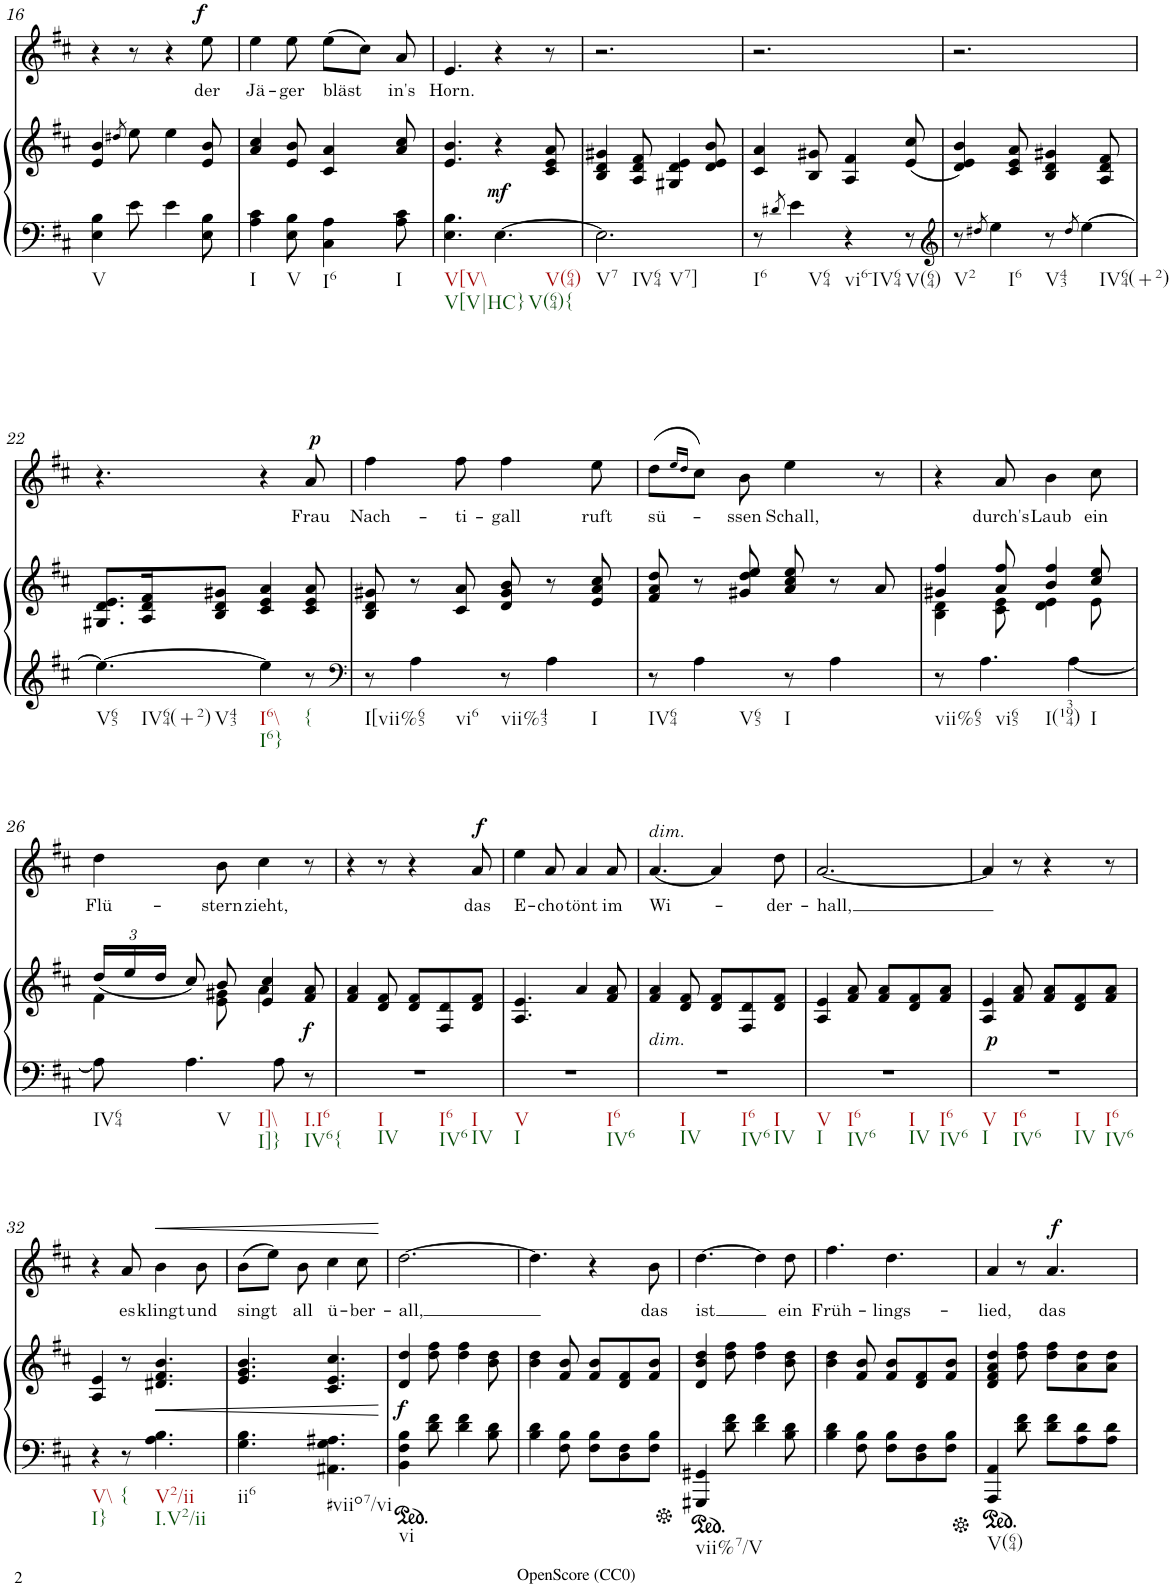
**kern	**kern	**dynam	**kern	**text	**dynam
*part2	*part2	*part2	*part1	*part1	*part1
*staff3	*staff2	*staff2/3	*staff1	*staff1	*staff1
*I"Piano	*	*	*I"Voice	*	*
*I'Pno	*	*	*	*	*
!!LO:PB:g=z
*clefF4	*clefG2	*	*clefG2	*	*
*k[f#c#]	*k[f#c#]	*	*k[f#c#]	*	*
*M6/8	*M6/8	*	*M6/8	*	*
=16	=16	=16	=16	=16	=16
!LO:TX:b:t=V	!	!	!	!	!
4E\ 4B\	4e/ 4b/	.	4r	.	.
.	8qdd#X/	.	.	.	.
8e\	8ee\	.	8r	.	.
4e\	4ee\	.	4r	.	.
!	!	!	!	!LO:LY:b	!LO:DY:a
8E\ 8B\	8e/ 8b/	.	8ee\	der	f
=17	=17	=17	=17	=17	=17
!LO:TX:b:t=I	!	!	!	!	!
!	!	!	!	!LO:LY:b	!
4A\ 4c#\	4a/ 4cc#/	.	4ee\	Jä-	.
!LO:TX:b:t=V	!	!	!	!	!
!	!	!	!	!LO:LY:b	!
8E\ 8B\	8e/ 8b/	.	8ee\	-ger	.
!LO:TX:b:t=I6	!	!	!	!	!
!	!	!	!	!LO:LY:b	!
4C#\ 4A\	4c#/ 4a/	.	(8ee\L	bläst	.
.	.	.	8cc#\J)	.	.
!LO:TX:b:t=I	!	!	!	!	!
!	!	!	!	!LO:LY:b	!
8A\ 8c#\	8a/ 8cc#/	.	8a/	in's	.
=18	=18	=18	=18	=18	=18
!LO:TX:b:t=V[V\\	!	!	!	!	!
!LO:TX:b:t=V[V|HC}	!	!	!	!	!
!	!	!	!	!LO:LY:b	!
4.E\ 4.B\	4.e/ 4.b/	.	4.e/	Horn.	.
!LO:TX:b:t=V(64)	!	!	!	!	!
!LO:TX:b:t=V(64){	!	!	!	!	!
!	!	!LO:DY:b	!	!	!
[4.E\	4r	mf	4r	.	.
.	8c#/ 8e/ 8a/	.	8r	.	.
=19	=19	=19	=19	=19	=19
!LO:TX:b:t=V7	!	!	!	!	!
!LO:TX:b:t=IV64	!	!	!	!	!
!LO:TX:b:t=V7]	!	!	!	!	!
2.E\]	4B/ 4d/ 4g#X/	.	2.r	.	.
.	8A/ 8d/ 8f#/	.	.	.	.
.	4G#X/ 4d/ 4e/	.	.	.	.
.	8d/ 8e/ 8b/	.	.	.	.
=20	=20	=20	=20	=20	=20
!LO:TX:b:t=I6	!	!	!	!	!
8r	4c#/ 4a/	.	2.r	.	.
8qd#X/	.	.	.	.	.
!LO:TX:b:t=V64	!	!	!	!	!
4e\	.	.	.	.	.
.	8B/ 8g#X/	.	.	.	.
!LO:TX:b:t=vi6-IV64	!	!	!	!	!
4r	4A/ 4f#/	.	.	.	.
!LO:TX:b:t=V(64)	!	!	!	!	!
8r	(8e/ 8cc#/	.	.	.	.
=21	=21	=21	=21	=21	=21
*clefG2	*	*	*	*	*
!LO:TX:b:t=V2	!	!	!	!	!
8r	4d/ 4e/ 4b/)	.	2.r	.	.
8qdd#X/	.	.	.	.	.
!LO:TX:b:t=I6	!	!	!	!	!
4ee\	.	.	.	.	.
.	8c#/ 8e/ 8a/	.	.	.	.
!LO:TX:b:t=V43	!	!	!	!	!
8r	4B/ 4d/ 4g#X/	.	.	.	.
8qdd#/	.	.	.	.	.
!LO:TX:b:t=IV64(+2)	!	!	!	!	!
[>4ee\	.	.	.	.	.
.	8A/ 8d/ 8f#/	.	.	.	.
!!LO:LB:g=z
=22	=22	=22	=22	=22	=22
!LO:TX:b:t=V65	!	!	!	!	!
!LO:TX:b:t=IV64(+2)	!	!	!	!	!
!LO:TX:b:t=V43	!	!	!	!	!
4.ee\_	8.G#X/ 8.d/ 8.e/L	.	4.r	.	.
.	16A/ 16d/ 16f#/K	.	.	.	.
.	8B/ 8d/ 8g#X/J	.	.	.	.
!LO:TX:b:t=I6\\	!	!	!	!	!
!LO:TX:b:t=I6}	!	!	!	!	!
4ee\]	4c#/ 4e/ 4a/	.	4r	.	.
!LO:TX:b:t={	!	!	!	!	!
!	!	!	!	!LO:LY:b	!LO:DY:a
8r	8c#/ 8e/ 8a/	.	8a/	Frau	p
=23	=23	=23	=23	=23	=23
*clefF4	*	*	*	*	*
!LO:TX:b:t=I[vii%65	!	!	!	!	!
!	!	!	!	!LO:LY:b	!
8r	8B/ 8d/ 8g#X/	.	4ff#\	Nach-	.
!LO:TX:b:t=vi6	!	!	!	!	!
4A\	8r	.	.	.	.
!	!	!	!	!LO:LY:b	!
.	8c#/ 8a/	.	8ff#\	-ti-	.
!LO:TX:b:t=vii%43	!	!	!	!	!
!	!	!	!	!LO:LY:b	!
8r	8d/ 8g#/ 8b/	.	4ff#\	-gall	.
!LO:TX:b:t=I	!	!	!	!	!
4A\	8r	.	.	.	.
!	!	!	!	!LO:LY:b	!
.	8e/ 8a/ 8cc#/	.	8ee\	ruft	.
=24	=24	=24	=24	=24	=24
!LO:TX:b:t=IV64	!	!	!	!	!
!	!	!	!	!LO:LY:b	!
8r	8f#/ 8a/ 8dd/	.	(8dd\L	sü-	.
.	.	.	16qee/LL	.	.
.	.	.	16qdd/JJ	.	.
!LO:TX:b:t=V65	!	!	!	!	!
4A\	8r	.	8cc#\J)	.	.
!	!	!	!	!LO:LY:b	!
.	8g#X/ 8dd/ 8ee/	.	8b\	-ssen	.
!LO:TX:b:t=I	!	!	!	!	!
!	!	!	!	!LO:LY:b	!
8r	8a/ 8cc#/ 8ee/	.	4ee\	Schall,	.
4A\	8r	.	.	.	.
.	8a/	.	8r	.	.
=25	=25	=25	=25	=25	=25
*	*^	*	*	*	*
!LO:TX:b:t=vii%65	!	!	!	!	!	!
8r	4g#X/ 4ff#/	4B\ 4d\	.	4r	.	.
!LO:TX:b:t=vi65	!	!	!	!	!	!
!LO:TX:b:t=I(1394)	!	!	!	!	!	!
4.A\	.	.	.	.	.	.
!	!	!	!	!	!LO:LY:b	!
.	8a/ 8ff#/	8c#\ 8e\	.	8a/	durch's	.
!	!	!	!	!	!LO:LY:b	!
.	4b/ 4ff#/	4d\ 4e\	.	4b\	Laub	.
!LO:TX:b:t=I	!	!	!	!	!	!
[<4A\	.	.	.	.	.	.
!	!	!	!	!	!LO:LY:b	!
.	8cc#/ 8ee/	8e\	.	8cc#\	ein	.
!!LO:LB:g=z
=26	=26	=26	=26	=26	=26	=26
*	*Xbrackettup	*	*	*	*	*
!LO:TX:b:t=IV64	!	!	!	!	!	!
!	!	!	!	!	!LO:LY:b	!
8A\]	(<24dd/LL	4f#\	.	4dd\	Flü-	.
.	24ee/	.	.	.	.	.
.	24dd/JJ	.	.	.	.	.
!LO:TX:b:t=V	!	!	!	!	!	!
!LO:TX:b:t=I]\\	!	!	!	!	!	!
!LO:TX:b:t=I]}	!	!	!	!	!	!
4.A\	8cc#/)	.	.	.	.	.
!	!	!	!	!	!LO:LY:b	!
.	8b/	8e\ 8g#X\	.	8b\	-stern	.
!	!	!	!	!	!LO:LY:b	!
.	4e/ 4cc#/	4a\	.	4cc#\	zieht,	.
8A\	.	.	.	.	.	.
!LO:TX:b:t=I.I6	!	!	!	!	!	!
!LO:TX:b:t=IV6{	!	!	!	!	!	!
!	!	!	!LO:DY:b	!	!	!
8r	8f#/ 8a/	8ryy	f	8r	.	.
=27	=27	=27	=27	=27	=27	=27
!LO:TX:b:t=I	!	!	!	!	!	!
!LO:TX:b:t=IV	!	!	!	!	!	!
!LO:TX:b:t=I6	!	!	!	!	!	!
!LO:TX:b:t=IV6	!	!	!	!	!	!
!LO:TX:b:t=I	!	!	!	!	!	!
!LO:TX:b:t=IV	!	!	!	!	!	!
*	*v	*v	*	*	*	*
2.r	4f#/ 4a/	.	4r	.	.
.	8d/ 8f#/	.	8r	.	.
.	8d/ 8f#/L	.	4r	.	.
.	8F#/ 8d/	.	.	.	.
!	!	!	!	!LO:LY:b	!LO:DY:a
.	8d/ 8f#/J	.	8a/	das	f
=28	=28	=28	=28	=28	=28
!LO:TX:b:t=V	!	!	!	!	!
!LO:TX:b:t=I	!	!	!	!	!
!LO:TX:b:t=I6	!	!	!	!	!
!LO:TX:b:t=IV6	!	!	!	!	!
!	!	!	!	!LO:LY:b	!
2.r	4.A/ 4.e/	.	4ee\	E-	.
!	!	!	!	!LO:LY:b	!
.	.	.	8a/	-cho	.
!	!	!	!	!LO:LY:b	!
.	4a/	.	4a/	tönt	.
!	!	!	!	!LO:LY:b	!
.	8f#/ 8a/	.	8a/	im	.
=29	=29	=29	=29	=29	=29
!	!	!	!LO:TX:a:i:t=dim.	!	!
!	!LO:TX:b:i:t=dim.	!	!	!	!
!LO:TX:b:t=I	!	!	!	!	!
!LO:TX:b:t=IV	!	!	!	!	!
!LO:TX:b:t=I6	!	!	!	!	!
!LO:TX:b:t=IV6	!	!	!	!	!
!LO:TX:b:t=I	!	!	!	!	!
!LO:TX:b:t=IV	!	!	!	!	!
!	!	!	!	!LO:LY:b	!
2.r	4f#/ 4a/	.	[4.a/	Wi-	.
.	8d/ 8f#/	.	.	.	.
.	8d/ 8f#/L	.	4a/]	.	.
.	8F#/ 8d/	.	.	.	.
!	!	!	!	!LO:LY:b	!
.	8d/ 8f#/J	.	8dd\	-der-	.
=30	=30	=30	=30	=30	=30
!LO:TX:b:t=V	!	!	!	!	!
!LO:TX:b:t=I	!	!	!	!	!
!LO:TX:b:t=I6	!	!	!	!	!
!LO:TX:b:t=IV6	!	!	!	!	!
!LO:TX:b:t=I	!	!	!	!	!
!LO:TX:b:t=IV	!	!	!	!	!
!LO:TX:b:t=I6	!	!	!	!	!
!LO:TX:b:t=IV6	!	!	!	!	!
!	!	!	!	!LO:LY:b	!
2.r	4A/ 4e/	.	[2.a/	-hall,	.
.	8f#/ 8a/	.	.	.	.
.	8f#/ 8a/L	.	.	.	.
.	8d/ 8f#/	.	.	.	.
.	8f#/ 8a/J	.	.	.	.
=31	=31	=31	=31	=31	=31
!LO:TX:b:t=V	!	!	!	!	!
!LO:TX:b:t=I	!	!	!	!	!
!LO:TX:b:t=I6	!	!	!	!	!
!LO:TX:b:t=IV6	!	!	!	!	!
!LO:TX:b:t=I	!	!	!	!	!
!LO:TX:b:t=IV	!	!	!	!	!
!LO:TX:b:t=I6	!	!	!	!	!
!LO:TX:b:t=IV6	!	!	!	!	!
!	!	!LO:DY:b	!	!	!
2.r	4A/ 4e/	p	4a/]	.	.
.	8f#/ 8a/	.	8r	.	.
.	8f#/ 8a/L	.	4r	.	.
.	8d/ 8f#/	.	.	.	.
.	8f#/ 8a/J	.	8r	.	.
!!LO:LB:g=z
=32	=32	=32	=32	=32	=32
!LO:TX:b:t=V\\	!	!	!	!	!
!LO:TX:b:t=I}	!	!	!	!	!
4r	4A/ 4e/	.	4r	.	.
!LO:TX:b:t={	!	!	!	!	!
!	!	!	!	!LO:LY:b	!
8r	8r	.	8a/	es	.
!LO:TX:b:t=V2/ii	!	!	!	!	!
!LO:TX:b:t=I.V2/ii	!	!	!	!	!
!	!	!LO:HP:b	!	!LO:LY:b	!LO:HP:b
4.A\ 4.B\	4.d#X/ 4.f#/ 4.b/	<	4b\	klingt	<
!	!	!	!	!LO:LY:b	!
.	.	.	8b\	und	.
=33	=33	=33	=33	=33	=33
!LO:TX:b:t=ii6	!	!	!	!	!
!	!	!	!	!LO:LY:b	!
4.G\ 4.B\	4.e/ 4.g/ 4.b/	.	(8b\L	singt	.
.	.	.	8ee\J)	.	.
!	!	!	!	!LO:LY:b	!
.	.	.	8b\	all	.
!LO:TX:b:t=#viio7/vi	!	!	!	!	!
!	!	!	!	!LO:LY:b	!
4.AA#X\ 4.G\ 4.A#X\	4.c#/ 4.e/ 4.cc#/	.	4cc#\	ü-	.
!	!	!	!	!LO:LY:b	!
.	.	.	8cc#\	-ber-	.
.	.	[	.	.	[
=34	=34	=34	=34	=34	=34
!LO:TX:b:t=vi	!	!	!	!	!
!	!	!LO:DY:b	!	!LO:LY:b	!
4BB\ 4F#\ 4B\	4d/ 4dd/	f	[2.dd\	-all,	.
8d\ 8f#\	8dd\ 8ff#\	.	.	.	.
4d\ 4f#\	4dd\ 4ff#\	.	.	.	.
8B\ 8d\	8b\ 8dd\	.	.	.	.
=35	=35	=35	=35	=35	=35
4B\ 4d\	4b\ 4dd\	.	4.dd\]	.	.
8F#\ 8B\	8f#/ 8b/	.	.	.	.
8F#\ 8B\L	8f#/ 8b/L	.	4r	.	.
8D\ 8F#\	8d/ 8f#/	.	.	.	.
!	!	!	!	!LO:LY:b	!
8F#\ 8B\J	8f#/ 8b/J	.	8b\	das	.
=36	=36	=36	=36	=36	=36
!LO:TX:b:t=vii%7/V	!	!	!	!	!
!	!	!	!	!LO:LY:b	!
4GGG#X/ 4GG#X/	4d/ 4b/ 4dd/	.	[4.dd\	ist	.
8d\ 8f#\	8dd\ 8ff#\	.	.	.	.
4d\ 4f#\	4dd\ 4ff#\	.	4dd\]	.	.
!	!	!	!	!LO:LY:b	!
8B\ 8d\	8b\ 8dd\	.	8dd\	ein	.
=37	=37	=37	=37	=37	=37
!	!	!	!	!LO:LY:b	!
4B\ 4d\	4b\ 4dd\	.	4.ff#\	Früh-	.
8F#\ 8B\	8f#/ 8b/	.	.	.	.
!	!	!	!	!LO:LY:b	!
8F#\ 8B\L	8f#/ 8b/L	.	4.dd\	-lings-	.
8D\ 8F#\	8d/ 8f#/	.	.	.	.
8F#\ 8B\J	8f#/ 8b/J	.	.	.	.
=38	=38	=38	=38	=38	=38
!LO:TX:b:t=V(64)	!	!	!	!	!
!	!	!	!	!LO:LY:b	!
4AAA/ 4AA/	4d/ 4f#/ 4a/ 4dd/	.	4a/	-lied,	.
8d\ 8f#\	8dd\ 8ff#\	.	8r	.	.
!	!	!	!	!LO:LY:b	!LO:DY:a
8d\ 8f#\L	8dd\ 8ff#\L	.	4.a/	das	f
8A\ 8d\	8a\ 8dd\	.	.	.	.
8A\ 8d\J	8a\ 8dd\J	.	.	.	.
=	=	=	=	=	=
*-	*-	*-	*-	*-	*-
